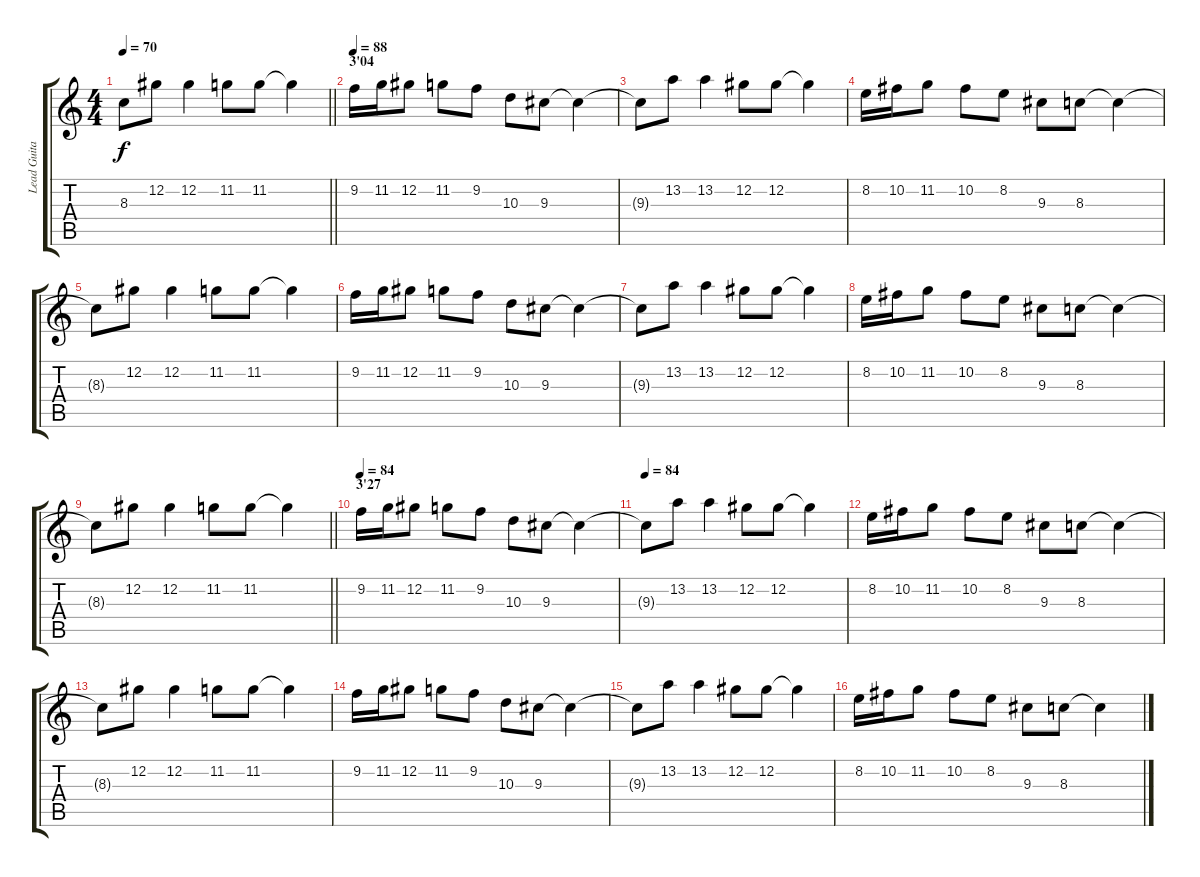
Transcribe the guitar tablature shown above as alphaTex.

\track ("Lead Guitar" "Lead Guita") {instrument distortionguitar}
\staff {score tabs}
\tuning (Db4 Ab3 E3 B2 Gb2 Db2) {hide}
\ts (4 4)
\tempo 70
\clef g2
\barLineRight lightlight
\ks c
8.3{t}.8{dy f} 12.2.8 12.2.4 11.2.8 11.2.8 11.2{t}.4 |
\section ("" "3'04")
\tempo 88
9.2.16 11.2.16 12.2.8 11.2.8 9.2.8 10.3.8 9.3.8 9.3{t}.4 |
9.3{t}.8{balance 7} 13.2.8 13.2.4 12.2.8 12.2.8 12.2{t}.4 |
8.2.16 10.2.16 11.2.8 10.2.8 8.2.8 9.3.8 8.3.8 8.3{t}.4 |
8.3{t}.8 12.2.8 12.2.4 11.2.8 11.2.8 11.2{t}.4 |
9.2.16 11.2.16 12.2.8 11.2.8 9.2.8 10.3.8 9.3.8 9.3{t}.4 |
9.3{t}.8 13.2.8 13.2.4 12.2.8 12.2.8 12.2{t}.4 |
8.2.16 10.2.16 11.2.8 10.2.8 8.2.8 9.3.8 8.3.8 8.3{t}.4 |
\barLineRight lightlight
8.3{t}.8 12.2.8 12.2.4 11.2.8 11.2.8 11.2{t}.4 |
\section ("" "3'27")
\tempo 84
9.2.16 11.2.16 12.2.8 11.2.8 9.2.8 10.3.8 9.3.8 9.3{t}.4 |
\tempo 84
9.3{t}.8 13.2.8 13.2.4 12.2.8 12.2.8 12.2{t}.4 |
8.2.16 10.2.16 11.2.8 10.2.8 8.2.8 9.3.8 8.3.8 8.3{t}.4 |
8.3{t}.8 12.2.8 12.2.4 11.2.8 11.2.8 11.2{t}.4 |
9.2.16 11.2.16 12.2.8 11.2.8 9.2.8 10.3.8 9.3.8 9.3{t}.4 |
9.3{t}.8 13.2.8 13.2.4 12.2.8 12.2.8 12.2{t}.4 |
8.2.16 10.2.16 11.2.8 10.2.8 8.2.8 9.3.8 8.3.8 8.3{t}.4
